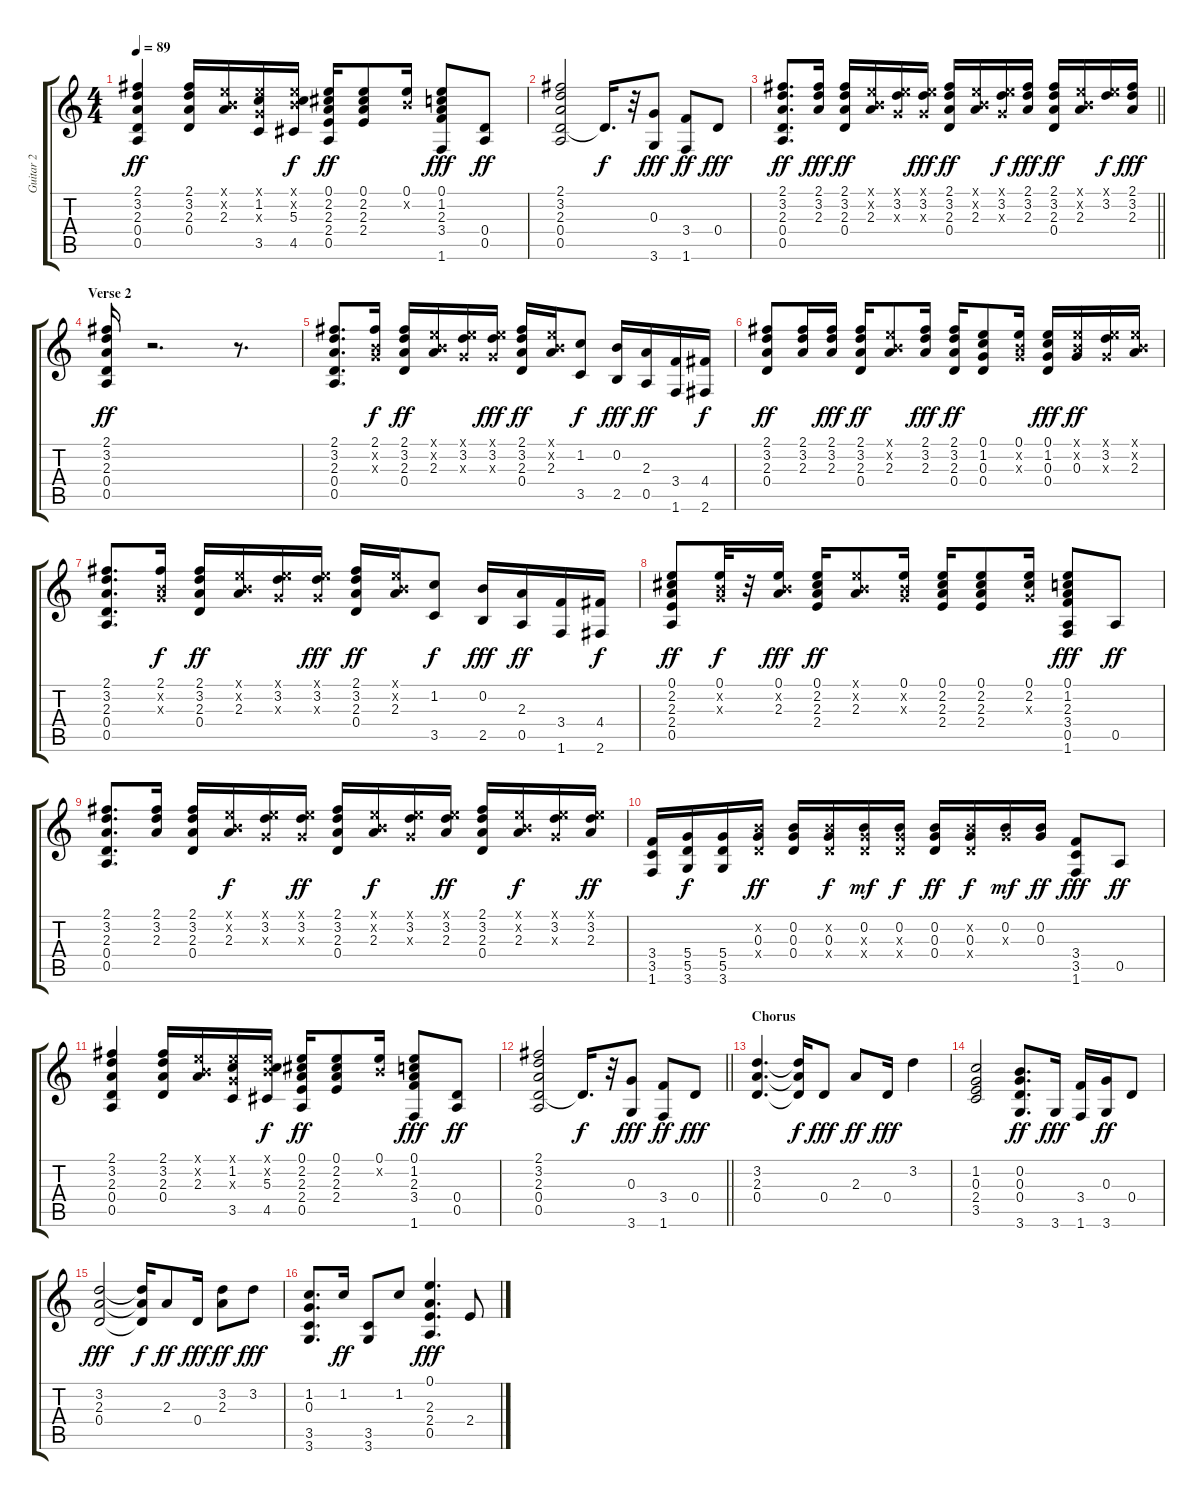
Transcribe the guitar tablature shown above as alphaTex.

\track ("Guitar 2" "Guitar 2") {instrument overdrivenguitar}
\staff {score tabs}
\tuning (E4 B3 G3 D3 A2 E2) {hide}
\ts (4 4)
\tempo 89
\clef g2
\ks c
(2.1 3.2 2.3 0.4 0.5).4{dy ff} (2.1 3.2 2.3 0.4).16 (0.1{x} 0.2{x} 2.3).16 (0.1{x} 1.2 0.3{x} 3.5).16 (0.1{x} 0.2{x} 5.3 4.5).16{dy f} (0.1 2.2 2.3 2.4 0.5).16{dy ff} (0.1 2.2 2.3 2.4).8 (0.1 0.2{x}).16 (0.1 1.2 2.3 3.4 1.6).8{dy fff} (0.4 0.5).8{dy ff} |
(2.1 3.2 2.3 0.4 0.5).2 0.4{t}.16{d dy f} r.32 (0.3 3.6).8{dy fff} (3.4 1.6).8{dy ff} 0.4.8{dy fff} |
\barLineRight lightlight
(2.1 3.2 2.3 0.4 0.5).8{d dy ff} (2.1 3.2 2.3).16{dy fff} (2.1 3.2 2.3 0.4).16{dy ff} (0.1{x} 0.2{x} 2.3).16 (0.1{x} 3.2 0.3{x}).16 (0.1{x} 3.2 0.3{x}).16{dy fff} (2.1 3.2 2.3 0.4).16{dy ff} (0.1{x} 0.2{x} 2.3).16 (0.1{x} 3.2 0.3{x}).16{dy f} (2.1 3.2 2.3).16{dy fff} (2.1 3.2 2.3 0.4).16{dy ff} (0.1{x} 0.2{x} 2.3).16 (0.1{x} 3.2).16{dy f} (2.1 3.2 2.3).16{dy fff} |
\section ("" "Verse 2")
(2.1 3.2 2.3 0.4 0.5).16{dy ff} r.2{d} r.8{d} |
(2.1 3.2 2.3 0.4 0.5).8{d} (2.1 0.2{x} 0.3{x}).16{dy f} (2.1 3.2 2.3 0.4).16{dy ff} (0.1{x} 0.2{x} 2.3).16 (0.1{x} 3.2 0.3{x}).16 (0.1{x} 3.2 0.3{x}).16{dy fff} (2.1 3.2 2.3 0.4).16{dy ff} (0.1{x} 0.2{x} 2.3).16 (1.2 3.5).8{dy f} (0.2 2.5).16{dy fff} (2.3 0.5).16{dy ff} (3.4 1.6).16 (4.4 2.6).16{dy f} |
(2.1 3.2 2.3 0.4).8{dy ff} (2.1 3.2 2.3).16 (2.1 3.2 2.3).16{dy fff} (2.1 3.2 2.3 0.4).16{dy ff} (0.1{x} 0.2{x} 2.3).8 (2.1 3.2 2.3).16{dy fff} (2.1 3.2 2.3 0.4).16{dy ff} (0.1 1.2 0.3 0.4).8 (0.1 0.2{x} 0.3{x}).16 (0.1 1.2 0.3 0.4).16{dy fff} (0.1{x} 0.2{x} 0.3).16{dy ff} (0.1{x} 3.2 0.3{x}).16 (0.1{x} 0.2{x} 2.3).16 |
(2.1 3.2 2.3 0.4 0.5).8{d} (2.1 0.2{x} 0.3{x}).16{dy f} (2.1 3.2 2.3 0.4).16{dy ff} (0.1{x} 0.2{x} 2.3).16 (0.1{x} 3.2 0.3{x}).16 (0.1{x} 3.2 0.3{x}).16{dy fff} (2.1 3.2 2.3 0.4).16{dy ff} (0.1{x} 0.2{x} 2.3).16 (1.2 3.5).8{dy f} (0.2 2.5).16{dy fff} (2.3 0.5).16{dy ff} (3.4 1.6).16 (4.4 2.6).16{dy f} |
(0.1 2.2 2.3 2.4 0.5).8{dy ff} (0.1 0.2{x} 0.3{x}).32{dy f} r.32 (0.1 0.2{x} 2.3).16{dy fff} (0.1 2.2 2.3 2.4).16{dy ff} (0.1{x} 0.2{x} 2.3).8 (0.1 0.2{x} 0.3{x}).16 (0.1 2.2 2.3 2.4).16 (0.1 2.2 2.3 2.4).8 (0.1 2.2 0.3{x}).16 (0.1 1.2 2.3 3.4 0.5 1.6).8{dy fff} 0.5.8{dy ff} |
(2.1 3.2 2.3 0.4 0.5).8{d} (2.1 3.2 2.3).16 (2.1 3.2 2.3 0.4).16 (0.1{x} 0.2{x} 2.3).16{dy f} (0.1{x} 3.2 0.3{x}).16 (0.1{x} 3.2 0.3{x}).16{dy ff} (2.1 3.2 2.3 0.4).16 (0.1{x} 0.2{x} 2.3).16{dy f} (0.1{x} 3.2 0.3{x}).16 (0.1{x} 3.2 2.3).16{dy ff} (2.1 3.2 2.3 0.4).16 (0.1{x} 0.2{x} 2.3).16{dy f} (0.1{x} 3.2 0.3{x}).16 (0.1{x} 3.2 2.3).16{dy ff} |
(3.4 3.5 1.6).16 (5.4 5.5 3.6).16{dy f} (5.4 5.5 3.6).16 (0.2{x} 0.3 0.4{x}).16{dy ff} (0.2 0.3 0.4).16 (0.2{x} 0.3 0.4{x}).16{dy f} (0.2 0.3{x} 0.4{x}).16{dy mf} (0.2 0.3{x} 0.4{x}).16{dy f} (0.2 0.3 0.4).16{dy ff} (0.2{x} 0.3 0.4{x}).16{dy f} (0.2 0.3{x}).16{dy mf} (0.2 0.3).16{dy ff} (3.4 3.5 1.6).8{dy fff} 0.5.8{dy ff} |
(2.1 3.2 2.3 0.4 0.5).4 (2.1 3.2 2.3 0.4).16 (0.1{x} 0.2{x} 2.3).16 (0.1{x} 1.2 0.3{x} 3.5).16 (0.1{x} 0.2{x} 5.3 4.5).16{dy f} (0.1 2.2 2.3 2.4 0.5).16{dy ff} (0.1 2.2 2.3 2.4).8 (0.1 0.2{x}).16 (0.1 1.2 2.3 3.4 1.6).8{dy fff} (0.4 0.5).8{dy ff} |
\barLineRight lightlight
(2.1 3.2 2.3 0.4 0.5).2 0.4{t}.16{d dy f} r.32 (0.3 3.6).8{dy fff} (3.4 1.6).8{dy ff} 0.4.8{dy fff} |
\section ("" "Chorus")
(3.2 2.3 0.4).4{d} (3.2{t} 2.3{t} 0.4{t}).16{dy f} 0.4.8{dy fff} 2.3.8{dy ff} 0.4.16{dy fff} 3.2.4 |
(1.2 0.3 2.4 3.5).2 (0.2 0.3 0.4 3.6).8{d dy ff} 3.6.16{dy fff} (3.4 1.6).16 (0.3 3.6).16{dy ff} 0.4.8 |
(3.2 2.3 0.4).2{dy fff} (3.2{t} 2.3{t} 0.4{t}).16{dy f} 2.3.8{dy ff} 0.4.16{dy fff} (3.2 2.3).8{dy ff} 3.2.8{dy fff} |
(1.2 0.3 3.5 3.6).8{d} 1.2.16{dy ff} (3.5 3.6).8 1.2.8 (0.1 2.3 2.4 0.5).4{d dy fff} 2.4.8
